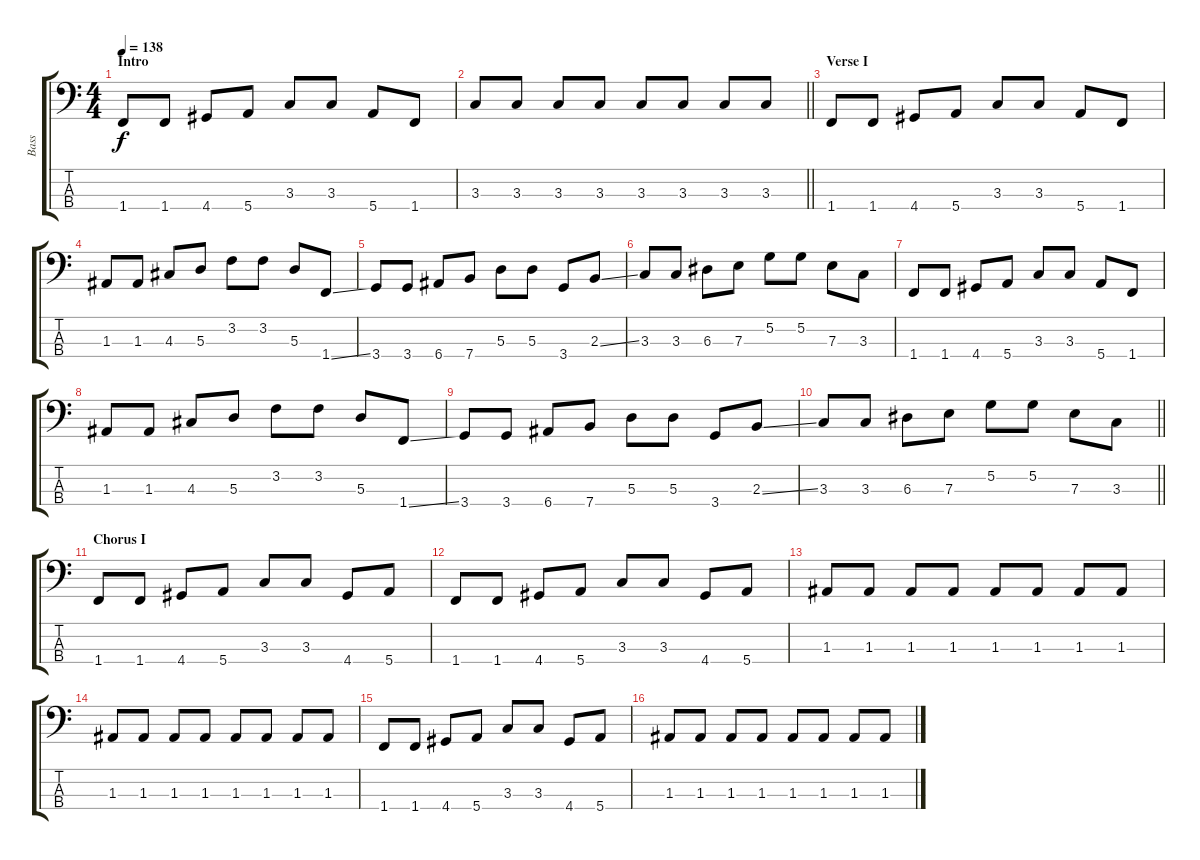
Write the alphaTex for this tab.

\track ("Bass" "Bass") {instrument electricbassfinger}
\staff {score tabs}
\tuning (G2 D2 A1 E1) {hide}
\ts (4 4)
\section ("" "Intro")
\tempo 138
\clef f4
\ks c
1.4.8{dy f instrument electricbassfinger} 1.4.8 4.4.8 5.4.8 3.3.8 3.3.8 5.4.8 1.4.8 |
\barLineRight lightlight
3.3.8 3.3.8 3.3.8 3.3.8 3.3.8 3.3.8 3.3.8 3.3.8 |
\section ("" "Verse I")
1.4.8 1.4.8 4.4.8 5.4.8 3.3.8 3.3.8 5.4.8 1.4.8 |
1.3.8 1.3.8 4.3.8 5.3.8 3.2.8 3.2.8 5.3.8 1.4{ss}.8 |
3.4.8 3.4.8 6.4.8 7.4.8 5.3.8 5.3.8 3.4.8 2.3{ss}.8 |
3.3.8 3.3.8 6.3.8 7.3.8 5.2.8 5.2.8 7.3.8 3.3.8 |
1.4.8 1.4.8 4.4.8 5.4.8 3.3.8 3.3.8 5.4.8 1.4.8 |
1.3.8 1.3.8 4.3.8 5.3.8 3.2.8 3.2.8 5.3.8 1.4{ss}.8 |
3.4.8 3.4.8 6.4.8 7.4.8 5.3.8 5.3.8 3.4.8 2.3{ss}.8 |
\barLineRight lightlight
3.3.8 3.3.8 6.3.8 7.3.8 5.2.8 5.2.8 7.3.8 3.3.8 |
\section ("" "Chorus I")
1.4.8 1.4.8 4.4.8 5.4.8 3.3.8 3.3.8 4.4.8 5.4.8 |
1.4.8 1.4.8 4.4.8 5.4.8 3.3.8 3.3.8 4.4.8 5.4.8 |
1.3.8 1.3.8 1.3.8 1.3.8 1.3.8 1.3.8 1.3.8 1.3.8 |
1.3.8 1.3.8 1.3.8 1.3.8 1.3.8 1.3.8 1.3.8 1.3.8 |
1.4.8 1.4.8 4.4.8 5.4.8 3.3.8 3.3.8 4.4.8 5.4.8 |
1.3.8 1.3.8 1.3.8 1.3.8 1.3.8 1.3.8 1.3.8 1.3.8
